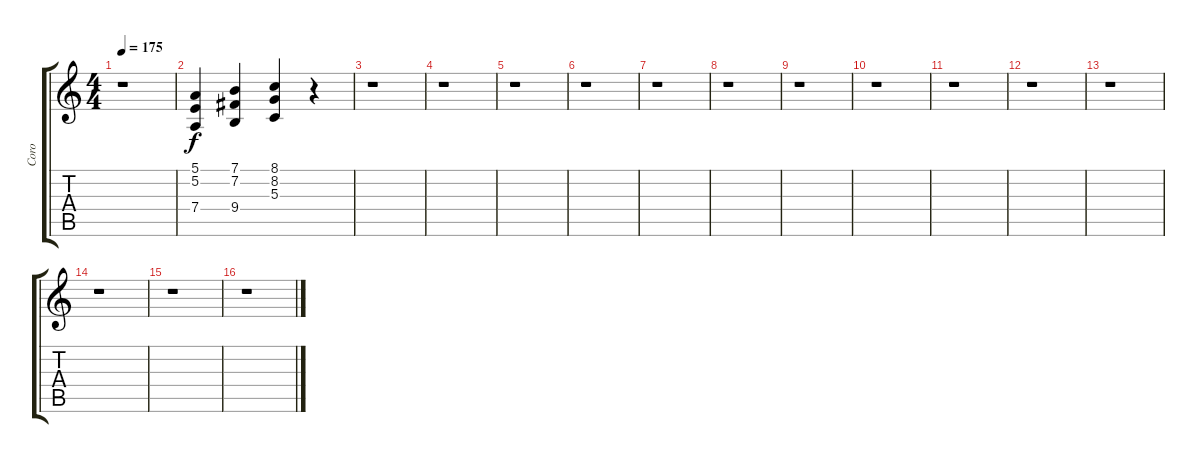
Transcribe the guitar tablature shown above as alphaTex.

\track ("Coro" "Coro") {instrument choiraahs}
\staff {score tabs}
\tuning (E4 B3 G3 D3 A2 E2) {hide}
\ts (4 4)
\tempo 175
\clef g2
\ks c
r.1{dy f} |
(5.1 5.2 7.4).4 (7.1 7.2 9.4).4 (8.1 8.2 5.3).4 r.4 |
r.1 |
r.1 |
r.1 |
r.1 |
r.1 |
r.1 |
r.1 |
r.1 |
r.1 |
r.1 |
r.1 |
r.1 |
r.1 |
r.1
